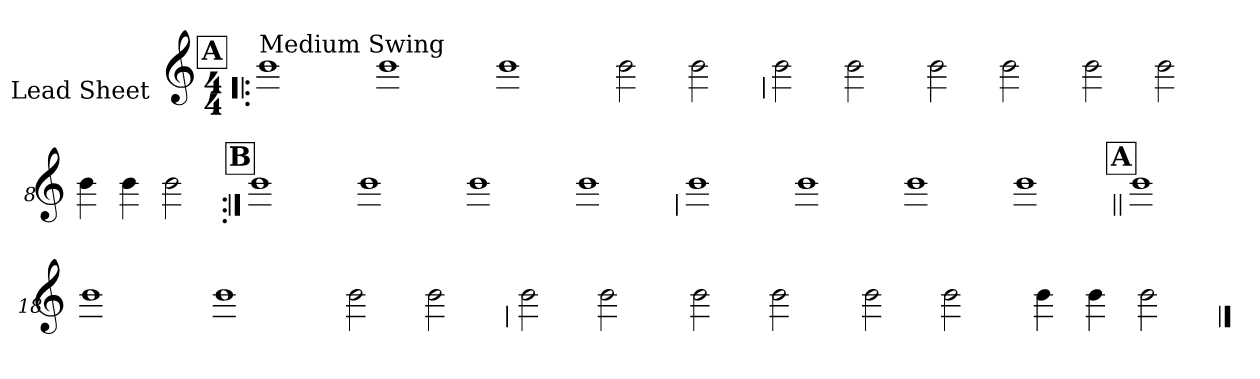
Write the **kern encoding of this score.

**kern
*part1
*staff1
*I"Lead Sheet
*stria0
*clefG2
*k[]
*C:
*M4/4
!!LO:REH:place=s1:a:t=A
=1!|:
!LO:TX:a:t=Medium Swing
1b
=2-
1b
=3-
1b
=4-
2b
2b
!!LO:LB:g=z
=5
2b
2b
=6-
2b
2b
=7-
2b
2b
=8-
4b
4b
2b
!!LO:LB:g=z
!!LO:REH:place=s1:a:t=B
=9:|!
1b
=10-
1b
=11-
1b
=12-
1b
!!LO:LB:g=z
=13
1b
=14-
1b
=15-
1b
=16-
1b
!!LO:LB:g=z
!!LO:REH:place=s1:a:t=A
=17||
1b
=18-
1b
=19-
1b
=20-
2b
2b
!!LO:LB:g=z
=21
2b
2b
=22-
2b
2b
=23-
2b
2b
=24-
4b
4b
2b
==
*-
